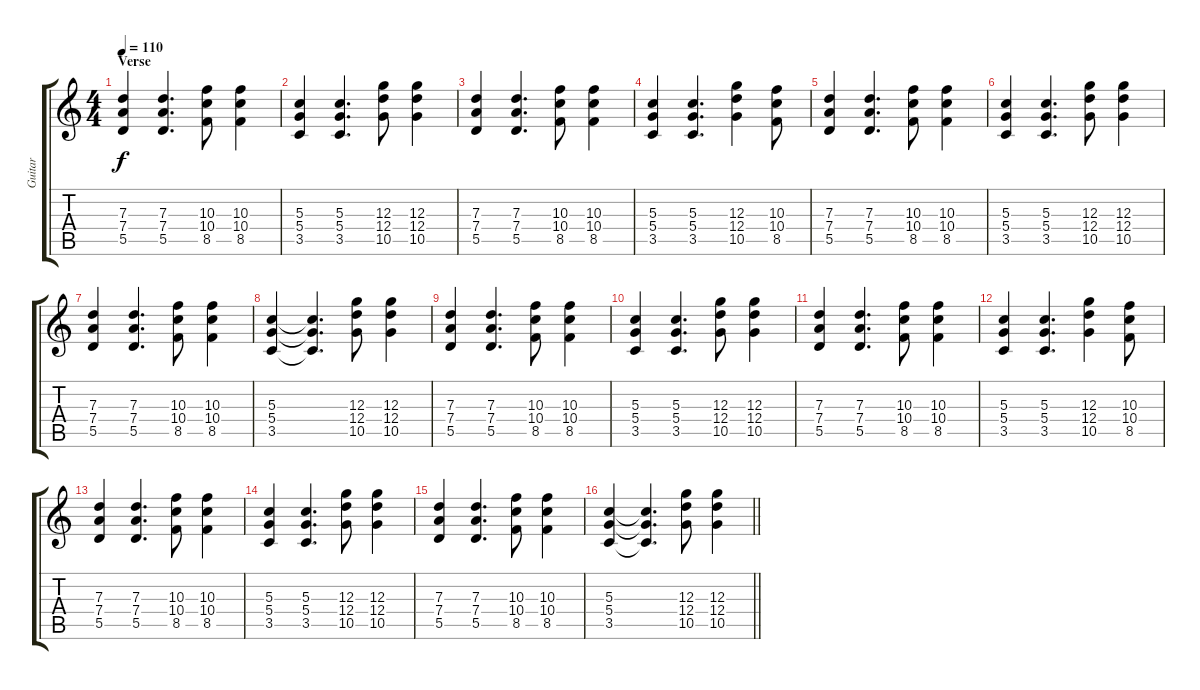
\track ("Guitar" "Guitar") {instrument acousticguitarsteel}
\staff {score tabs}
\tuning (E4 B3 G3 D3 A2 E2) {hide}
\ts (4 4)
\section ("" "Verse")
\tempo 110
\clef g2
\ks c
(7.3 7.4 5.5).4{dy f} (7.3 7.4 5.5).4{d} (10.3 10.4 8.5).8 (10.3 10.4 8.5).4 |
(5.3 5.4 3.5).4 (5.3 5.4 3.5).4{d} (12.3 12.4 10.5).8 (12.3 12.4 10.5).4 |
(7.3 7.4 5.5).4 (7.3 7.4 5.5).4{d} (10.3 10.4 8.5).8 (10.3 10.4 8.5).4 |
(5.3 5.4 3.5).4 (5.3 5.4 3.5).4{d} (12.3 12.4 10.5).4 (10.3 10.4 8.5).8 |
(7.3 7.4 5.5).4 (7.3 7.4 5.5).4{d} (10.3 10.4 8.5).8 (10.3 10.4 8.5).4 |
(5.3 5.4 3.5).4 (5.3 5.4 3.5).4{d} (12.3 12.4 10.5).8 (12.3 12.4 10.5).4 |
(7.3 7.4 5.5).4 (7.3 7.4 5.5).4{d} (10.3 10.4 8.5).8 (10.3 10.4 8.5).4 |
(5.3 5.4 3.5).4 (5.3{t} 5.4{t} 3.5{t}).4{d} (12.3 12.4 10.5).8 (12.3 12.4 10.5).4 |
(7.3 7.4 5.5).4 (7.3 7.4 5.5).4{d} (10.3 10.4 8.5).8 (10.3 10.4 8.5).4 |
(5.3 5.4 3.5).4 (5.3 5.4 3.5).4{d} (12.3 12.4 10.5).8 (12.3 12.4 10.5).4 |
(7.3 7.4 5.5).4 (7.3 7.4 5.5).4{d} (10.3 10.4 8.5).8 (10.3 10.4 8.5).4 |
(5.3 5.4 3.5).4 (5.3 5.4 3.5).4{d} (12.3 12.4 10.5).4 (10.3 10.4 8.5).8 |
(7.3 7.4 5.5).4 (7.3 7.4 5.5).4{d} (10.3 10.4 8.5).8 (10.3 10.4 8.5).4 |
(5.3 5.4 3.5).4 (5.3 5.4 3.5).4{d} (12.3 12.4 10.5).8 (12.3 12.4 10.5).4 |
(7.3 7.4 5.5).4 (7.3 7.4 5.5).4{d} (10.3 10.4 8.5).8 (10.3 10.4 8.5).4 |
\barLineRight lightlight
(5.3 5.4 3.5).4 (5.3{t} 5.4{t} 3.5{t}).4{d} (12.3 12.4 10.5).8 (12.3 12.4 10.5).4
